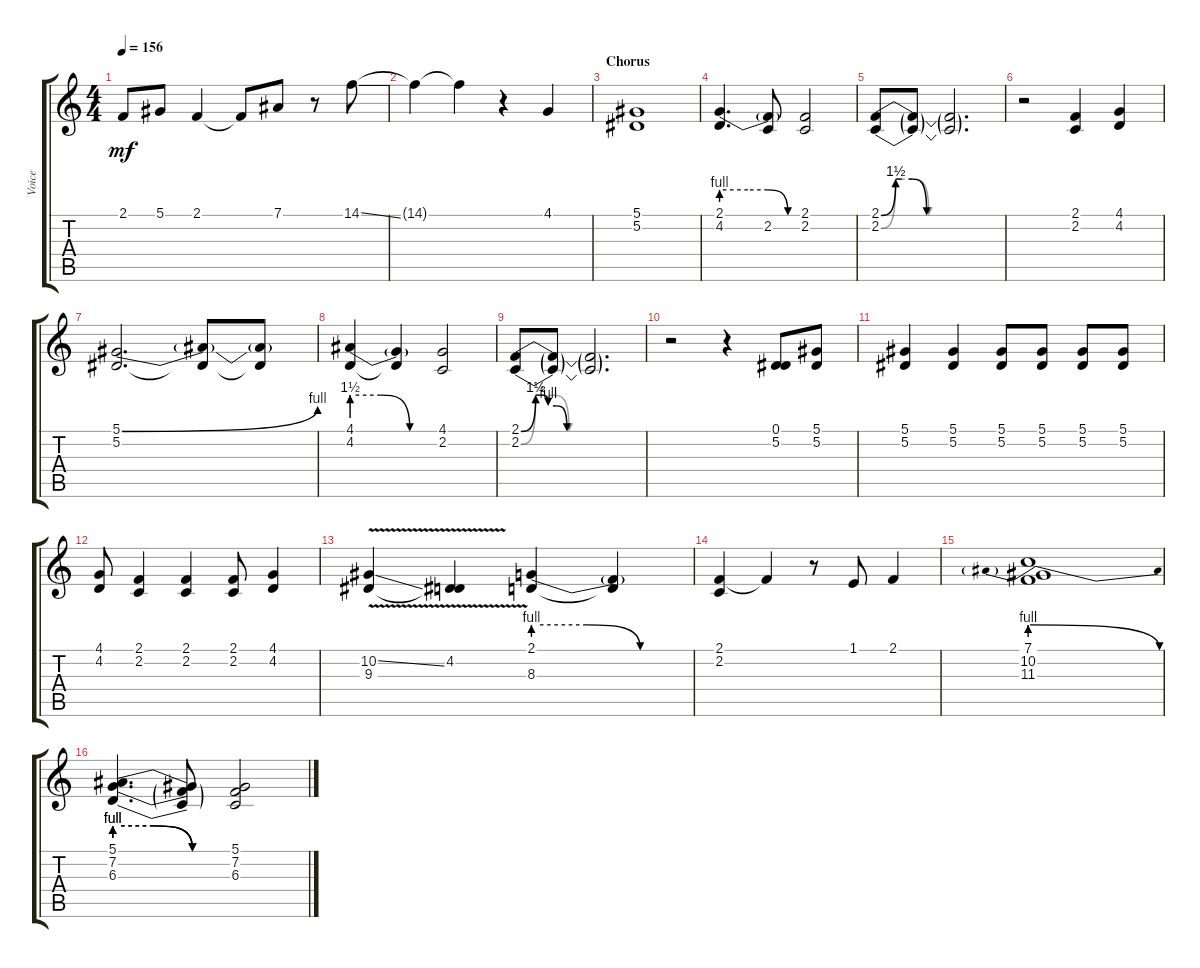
\track ("Voice" "Voice") {instrument lead2sawtooth}
\staff {score tabs}
\tuning (Eb4 Bb3 Gb3 Db3 Ab2 Eb2) {hide}
\ts (4 4)
\tempo 156
\clef g2
\ks c
2.1{t}.8{dy mf} 5.1.8 2.1.4 2.1{t}.8 7.1.8 r.8 14.1{ss}.8 |
14.1{t}.4 14.1{t}.4 r.4 4.1.4 |
\section ("" "Chorus")
(5.1 5.2).1 |
(2.1{be (custom 0 4 20 4 35 4 50 0 60 0)} 4.2).4{d} (2.1{t} 2.2).8 (2.1 2.2).2 |
(2.1{be (custom 0 0 7 6 10 6 15 6 22 0 30 0 45 0 60 0)} 2.2{be (custom 0 0 7 6 15 6 23 0 45 0 60 0)}).8 (2.1{t} 2.2{t}).8 (2.1{t} 2.2{t}).2{d} |
r.2 (2.1 2.2).4 (4.1 4.2).4 |
(5.1{be (bend 0 0 60 4)} 5.2).2{d} (5.1{t} 5.2{t}).8 (5.1{t} 5.2{t}).8 |
(4.1{be (custom 0 6 20 6 40 0 60 0)} 4.2).4 (4.1{t} 4.2{t}).4 (4.1 2.2).2 |
(2.1{be (custom 0 0 7 6 10 6 13 4 17 4 22 0 30 0 45 0 60 0)} 2.2{be (custom 0 0 7 6 15 6 23 0 45 0 60 0)}).8 (2.1{t} 2.2{t}).8 (2.1{t} 2.2{t}).2{d} |
r.2 r.4 (0.1 5.2).8 (5.1 5.2).8 |
(5.1 5.2).4 (5.1 5.2).4 (5.1 5.2).8 (5.1 5.2).8 (5.1 5.2).8 (5.1 5.2).8 |
(4.1 4.2).8 (2.1 2.2).4 (2.1 2.2).4 (2.1 2.2).8 (4.1 4.2).4 |
(10.2{v ss} 9.3{v}).4 (4.2 9.3{t}).4 (2.1{be (custom 0 4 20 4 40 0 60 0)} 8.3).4 (2.1{t} 8.3{t}).4 |
(2.1 2.2).4 2.1{t}.4 r.8 1.1.8 2.1.4 |
(7.1{be (prebendrelease 0 4 60 0)} 10.2 11.3).1 |
(5.1{be (custom 0 4 20 4 40 0 60 0)} 7.2{be (custom 0 4 20 4 40 0 60 0)} 6.3{be (custom 0 4 20 4 40 0 60 0)}).4{d} (5.1{t} 7.2{t} 6.3{t}).8 (5.1 7.2 6.3).2
